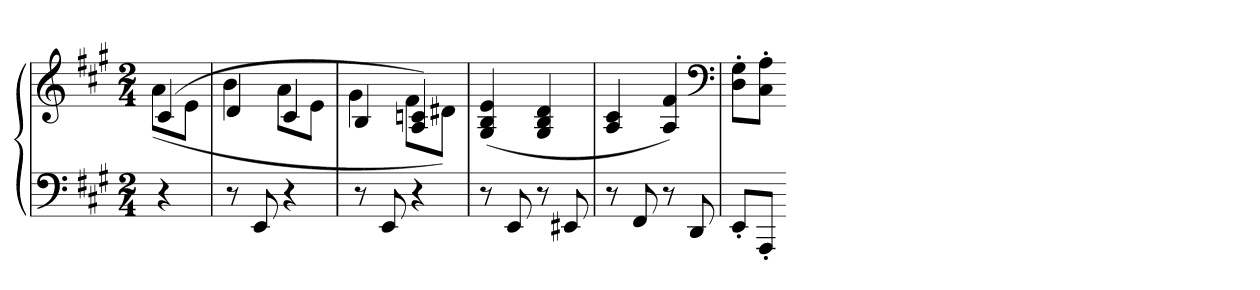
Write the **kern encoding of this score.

**kern	**kern
*part1	*part1
*staff2	*staff1
*clefF4	*clefG2
*k[f#c#g#]	*k[f#c#g#]
*A:	*A:
*M2/4	*M2/4
=	=
*	*^
4r	(4c#	(8aL
.	.	8eJ
=167	=167	=167
8r	4d	4b
8EE	.	.
4r	4c#	8aL
.	.	8eJ
=168	=168	=168
8r	4B	4g#
8EE	.	.
4r	4A 4cn)	8f#L
.	.	8d#XJ)
*	*v	*v
=169	=169
8r	(4G# 4B 4e
8EE	.
8r	4G# 4B 4d
8EE#X	.
=170	=170
8r	4A 4c#
8FF#	.
8r	4A 4f#)
8DD	.
*	*clefF4
=171	=171
8EE'L	8D' 8G#'L
8AAA'J	8C#' 8A'J
=-	=-
*-	*-
